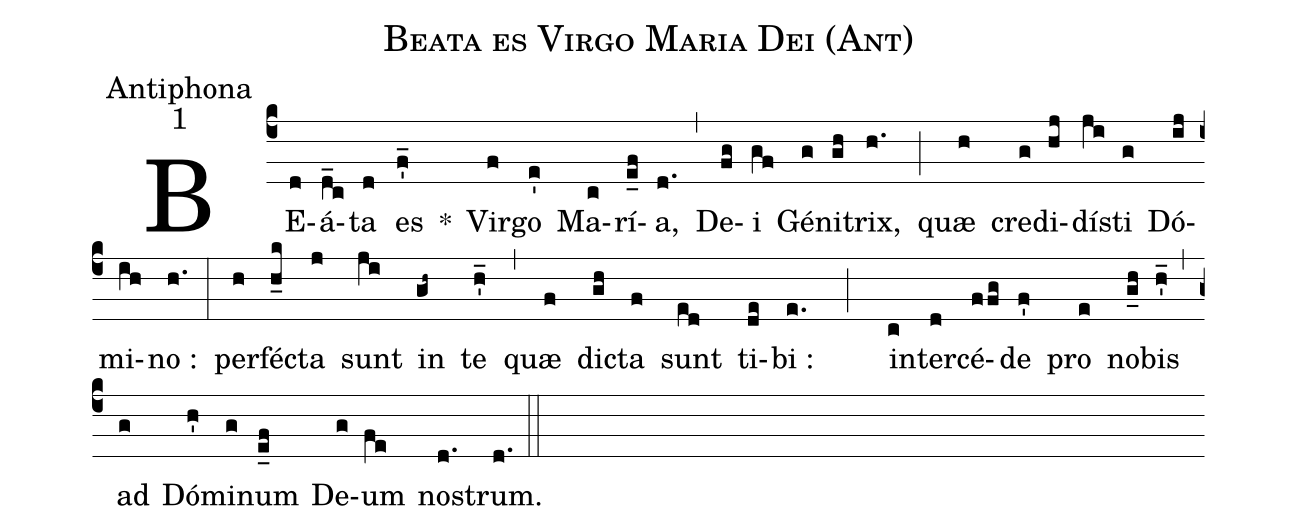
name:Beata es Virgo Maria Dei (Ant);
office-part:Antiphona;
mode:1;
%%
(c4) BE(d)á(d_c)ta(d) es(f'_) *() Vir(f)go(e') Ma(c)rí(e_f)a,(d.) (,) De(fg)i(gf) Gé(g)ni(gh)trix,(h.) (;) quæ(h) cre(g)di(hj)dí(ji)sti(g) Dó(ij)mi(ih)no :(h.) (:) per(h)fé(h_k)cta(j) sunt(ji) in(gh~) te(h'_) (,) quæ(f) di(gh)cta(f) sunt(ed) ti(de)bi :(e.) ( ;) in(c)ter(d)cé(ffg)de(f') pro(e) no(g_h)bis(h'_) (,) ad(g) Dó(h')mi(g)num(e_f) De(g)um(fe) no(d.)strum.(d.) (::)
